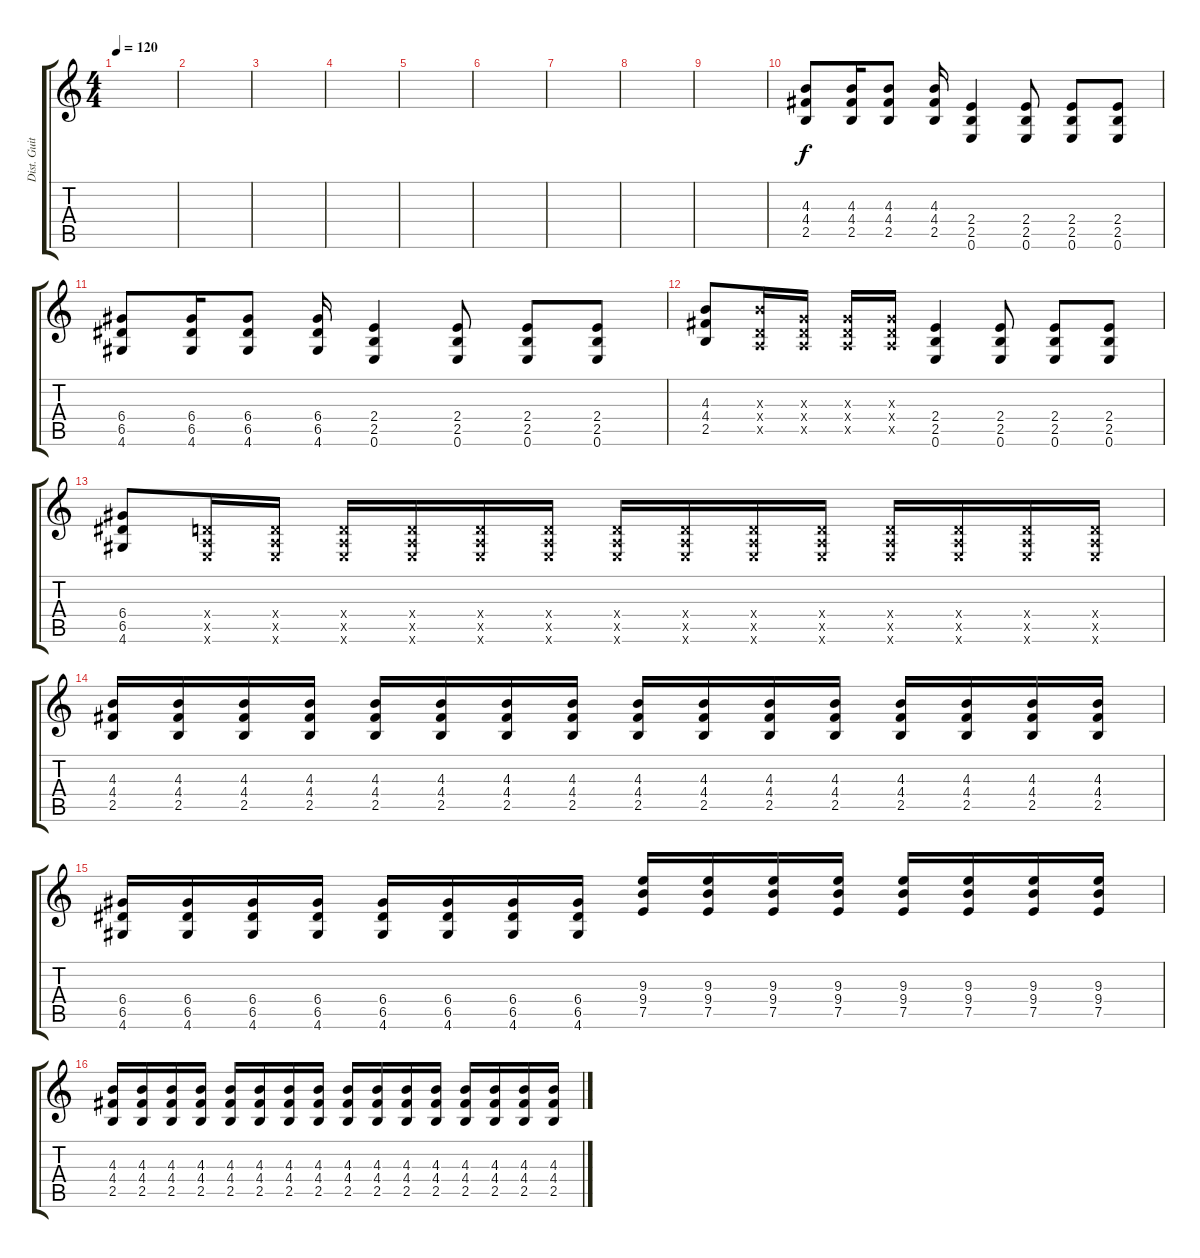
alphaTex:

\track ("Dist. Guitar" "Dist. Guit") {instrument distortionguitar}
\staff {score tabs}
\tuning (E4 B3 G3 D3 A2 E2) {hide}
\ts (4 4)
\tempo 120
\clef g2
\ks c
|
|
|
|
|
|
|
|
|
(4.3 4.4 2.5).8 (4.3 4.4 2.5).16 (4.3 4.4 2.5).8 (4.3 4.4 2.5).16 (2.4 2.5 0.6).4 (2.4 2.5 0.6).8 (2.4 2.5 0.6).8 (2.4 2.5 0.6).8 |
(6.4 6.5 4.6).8 (6.4 6.5 4.6).16 (6.4 6.5 4.6).8 (6.4 6.5 4.6).16 (2.4 2.5 0.6).4 (2.4 2.5 0.6).8 (2.4 2.5 0.6).8 (2.4 2.5 0.6).8 |
(4.3 4.4 2.5).8 (4.3{x} 0.4{x} 0.5{x}).16 (0.3{x} 0.4{x} 0.5{x}).16 (0.3{x} 0.4{x} 0.5{x}).16 (0.3{x} 0.4{x} 0.5{x}).16 (2.4 2.5 0.6).4 (2.4 2.5 0.6).8 (2.4 2.5 0.6).8 (2.4 2.5 0.6).8 |
(6.4 6.5 4.6).8 (0.4{x} 0.5{x} 0.6{x}).16 (0.4{x} 0.5{x} 0.6{x}).16 (0.4{x} 0.5{x} 0.6{x}).16 (0.4{x} 0.5{x} 0.6{x}).16 (0.4{x} 0.5{x} 0.6{x}).16 (0.4{x} 0.5{x} 0.6{x}).16 (0.4{x} 0.5{x} 0.6{x}).16 (0.4{x} 0.5{x} 0.6{x}).16 (0.4{x} 0.5{x} 0.6{x}).16 (0.4{x} 0.5{x} 0.6{x}).16 (0.4{x} 0.5{x} 0.6{x}).16 (0.4{x} 0.5{x} 0.6{x}).16 (0.4{x} 0.5{x} 0.6{x}).16 (0.4{x} 0.5{x} 0.6{x}).16 |
(4.3 4.4 2.5).16 (4.3 4.4 2.5).16 (4.3 4.4 2.5).16 (4.3 4.4 2.5).16 (4.3 4.4 2.5).16 (4.3 4.4 2.5).16 (4.3 4.4 2.5).16 (4.3 4.4 2.5).16 (4.3 4.4 2.5).16 (4.3 4.4 2.5).16 (4.3 4.4 2.5).16 (4.3 4.4 2.5).16 (4.3 4.4 2.5).16 (4.3 4.4 2.5).16 (4.3 4.4 2.5).16 (4.3 4.4 2.5).16 |
(6.4 6.5 4.6).16 (6.4 6.5 4.6).16 (6.4 6.5 4.6).16 (6.4 6.5 4.6).16 (6.4 6.5 4.6).16 (6.4 6.5 4.6).16 (6.4 6.5 4.6).16 (6.4 6.5 4.6).16 (9.3 9.4 7.5).16 (9.3 9.4 7.5).16 (9.3 9.4 7.5).16 (9.3 9.4 7.5).16 (9.3 9.4 7.5).16 (9.3 9.4 7.5).16 (9.3 9.4 7.5).16 (9.3 9.4 7.5).16 |
(4.3 4.4 2.5).16 (4.3 4.4 2.5).16 (4.3 4.4 2.5).16 (4.3 4.4 2.5).16 (4.3 4.4 2.5).16 (4.3 4.4 2.5).16 (4.3 4.4 2.5).16 (4.3 4.4 2.5).16 (4.3 4.4 2.5).16 (4.3 4.4 2.5).16 (4.3 4.4 2.5).16 (4.3 4.4 2.5).16 (4.3 4.4 2.5).16 (4.3 4.4 2.5).16 (4.3 4.4 2.5).16 (4.3 4.4 2.5).16
